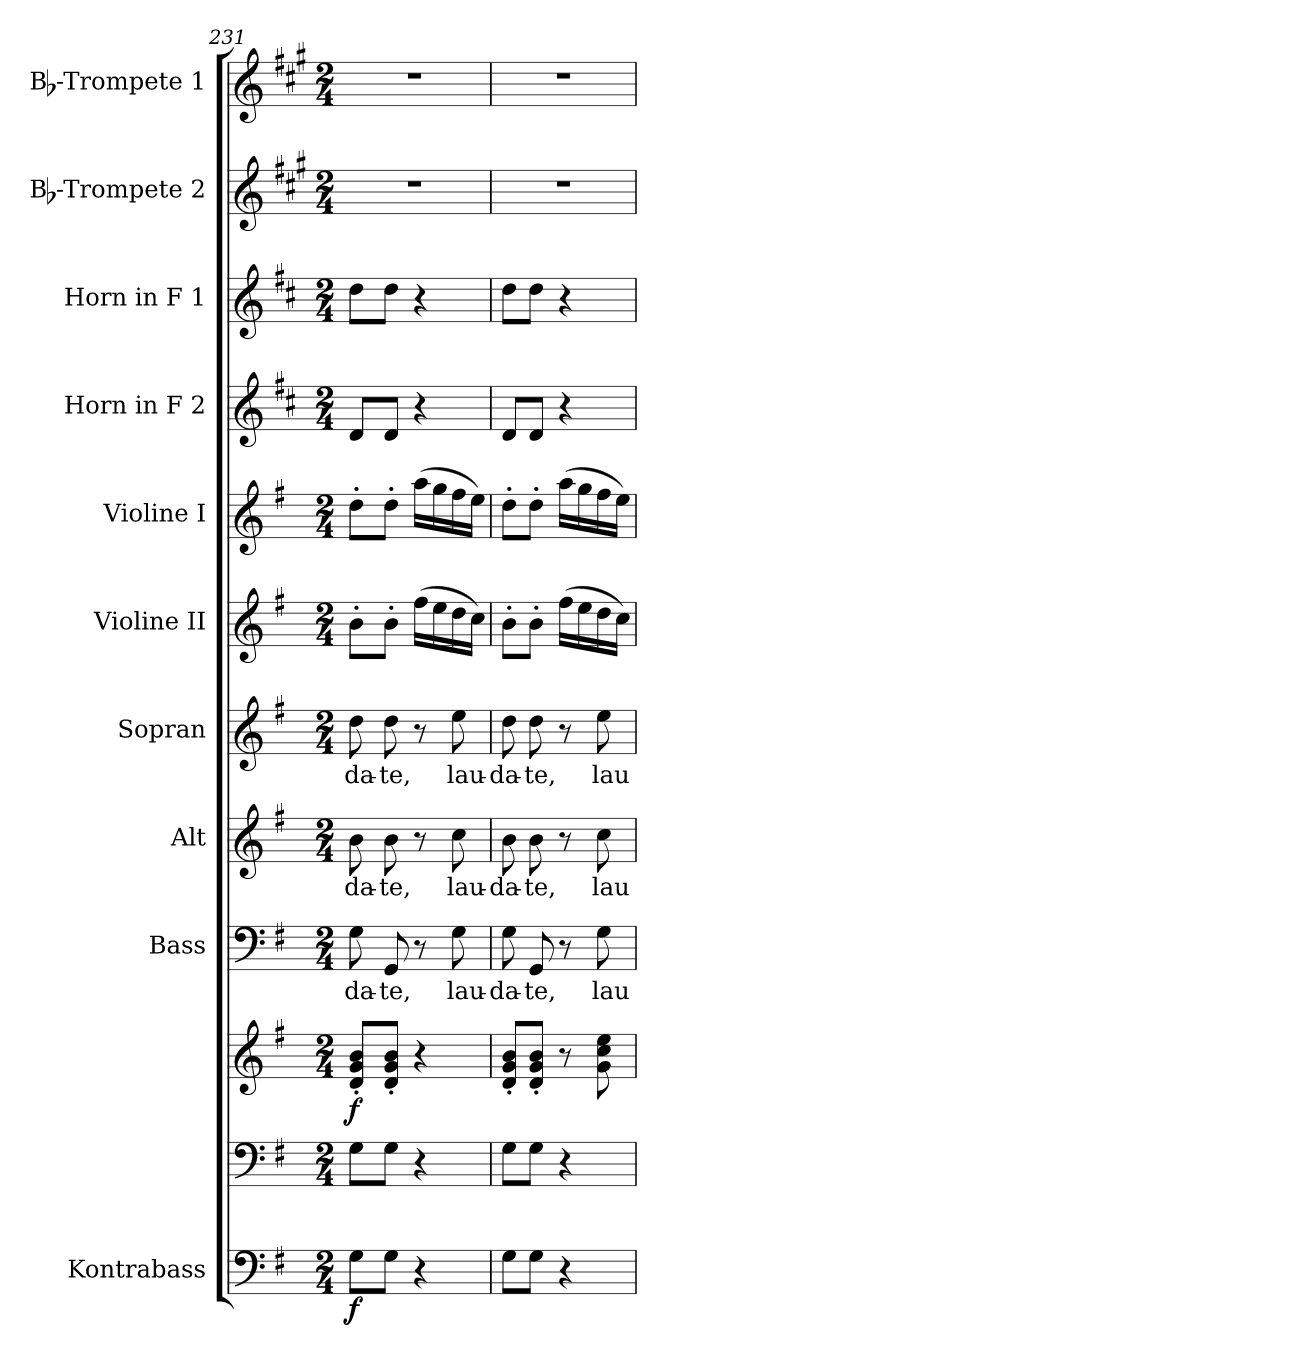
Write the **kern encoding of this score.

**kern	**dynam	**kern	**kern	**dynam	**kern	**text	**kern	**text	**kern	**text	**kern	**kern	**kern	**kern	**kern	**kern
*part11	*part11	*part10	*part10	*part10	*part9	*part9	*part8	*part8	*part7	*part7	*part6	*part5	*part4	*part3	*part2	*part1
*staff12	*staff12	*staff11	*staff10	*staff10/11	*staff9	*staff9	*staff8	*staff8	*staff7	*staff7	*staff6	*staff5	*staff4	*staff3	*staff2	*staff1
*I"Kontrabass	*	*	*	*	*I"Bass	*	*I"Alt	*	*I"Sopran	*	*I"Violine II	*I"Violine I	*I"Horn in F 2	*I"Horn in F 1	*I"Bb-Trompete 2	*I"Bb-Trompete 1
*I'Kb.	*	*	*	*	*I'B.	*	*I'A.	*	*I'S.	*	*I'Vl. II	*I'Vl. I	*	*	*I'Bb Trp. 2	*I'Bb Trp. 1
*clefF4	*	*clefF4	*clefG2	*	*clefF4	*	*clefG2	*	*clefG2	*	*clefG2	*clefG2	*clefG2	*clefG2	*clefG2	*clefG2
*ITrd7c12	*	*	*	*	*	*	*	*	*	*	*	*	*ITrd4c7	*ITrd4c7	*ITrd1c2	*ITrd1c2
*k[f#]	*	*k[f#]	*k[f#]	*	*k[f#]	*	*k[f#]	*	*k[f#]	*	*k[f#]	*k[f#]	*k[f#]	*k[f#]	*k[f#]	*k[f#]
*G:	*	*G:	*G:	*	*G:	*	*G:	*	*G:	*	*G:	*G:	*G:	*G:	*G:	*G:
*M2/4	*	*M2/4	*M2/4	*	*M2/4	*	*M2/4	*	*M2/4	*	*M2/4	*M2/4	*M2/4	*M2/4	*M2/4	*M2/4
=231	=231	=231	=231	=231	=231	=231	=231	=231	=231	=231	=231	=231	=231	=231	=231	=231
!	!LO:DY:b	!	!	!LO:DY:b	!	!LO:LY:b	!	!LO:LY:b	!	!LO:LY:b	!	!	!	!	!	!
8GG\L	f	8G\L	8d/'< 8g/'< 8b/'<L	f	8G\	-da-	8b\	-da-	8dd\	-da-	8b'>\L	8dd'>\L	8G/L	8g\L	2r	2r
!	!	!	!	!	!	!LO:LY:b	!	!LO:LY:b	!	!LO:LY:b	!	!	!	!	!	!
8GG\J	.	8G\J	8d/'< 8g/'< 8b/'<J	.	8GG/	-te,	8b\	-te,	8dd\	-te,	8b'>\J	8dd'>\J	8G/J	8g\J	.	.
4r	.	4r	4r	.	8r	.	8r	.	8r	.	(>16ff#\LL	(>16aa\LL	4r	4r	.	.
.	.	.	.	.	.	.	.	.	.	.	16ee\	16gg\	.	.	.	.
!	!	!	!	!	!	!LO:LY:b	!	!LO:LY:b	!	!LO:LY:b	!	!	!	!	!	!
.	.	.	.	.	8G\	lau-	8cc\	lau-	8ee\	lau-	16dd\	16ff#\	.	.	.	.
.	.	.	.	.	.	.	.	.	.	.	16cc\JJ)	16ee\JJ)	.	.	.	.
=232	=232	=232	=232	=232	=232	=232	=232	=232	=232	=232	=232	=232	=232	=232	=232	=232
!	!	!	!	!	!	!LO:LY:b	!	!LO:LY:b	!	!LO:LY:b	!	!	!	!	!	!
8GG\L	.	8G\L	8d/'< 8g/'< 8b/'<L	.	8G\	-da-	8b\	-da-	8dd\	-da-	8b'>\L	8dd'>\L	8G/L	8g\L	2r	2r
!	!	!	!	!	!	!LO:LY:b	!	!LO:LY:b	!	!LO:LY:b	!	!	!	!	!	!
8GG\J	.	8G\J	8d/'< 8g/'< 8b/'<J	.	8GG/	-te,	8b\	-te,	8dd\	-te,	8b'>\J	8dd'>\J	8G/J	8g\J	.	.
4r	.	4r	8r	.	8r	.	8r	.	8r	.	(>16ff#\LL	(>16aa\LL	4r	4r	.	.
.	.	.	.	.	.	.	.	.	.	.	16ee\	16gg\	.	.	.	.
!	!	!	!	!	!	!LO:LY:b	!	!LO:LY:b	!	!LO:LY:b	!	!	!	!	!	!
.	.	.	8g\ 8cc\ 8ee\	.	8G\	lau-	8cc\	lau-	8ee\	lau-	16dd\	16ff#\	.	.	.	.
.	.	.	.	.	.	.	.	.	.	.	16cc\JJ)	16ee\JJ)	.	.	.	.
=	=	=	=	=	=	=	=	=	=	=	=	=	=	=	=	=
*-	*-	*-	*-	*-	*-	*-	*-	*-	*-	*-	*-	*-	*-	*-	*-	*-
